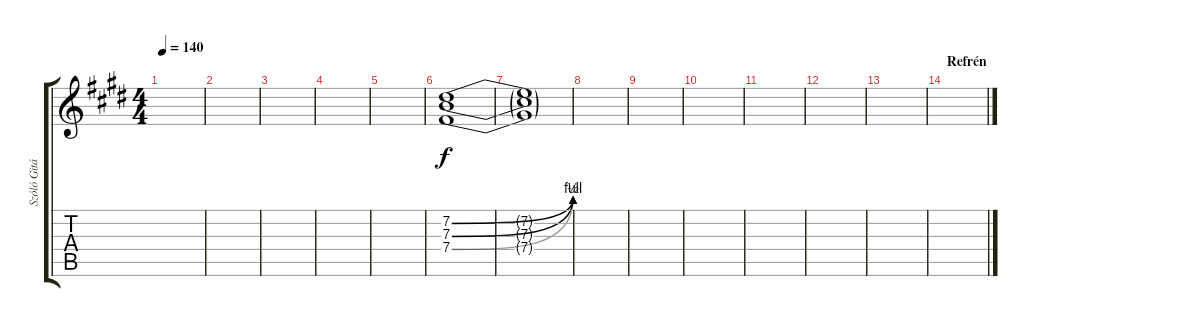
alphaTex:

\track ("Szóló Gitár" "Szóló Gitá") {instrument overdrivenguitar}
\staff {score tabs}
\tuning (Db4 Ab3 E3 B2 Gb2 Db2) {hide}
\ts (4 4)
\tempo 140
\clef g2
\ks c#minor
|
|
|
|
|
(7.2{be (bend 0 0 60 2)} 7.3{be (bend 0 0 60 4)} 7.4{be (bend 0 0 60 4)}).1 |
(7.2{t} 7.3{t} 7.4{t}).1 |
|
|
|
|
|
|
\section ("" "Refrén")
